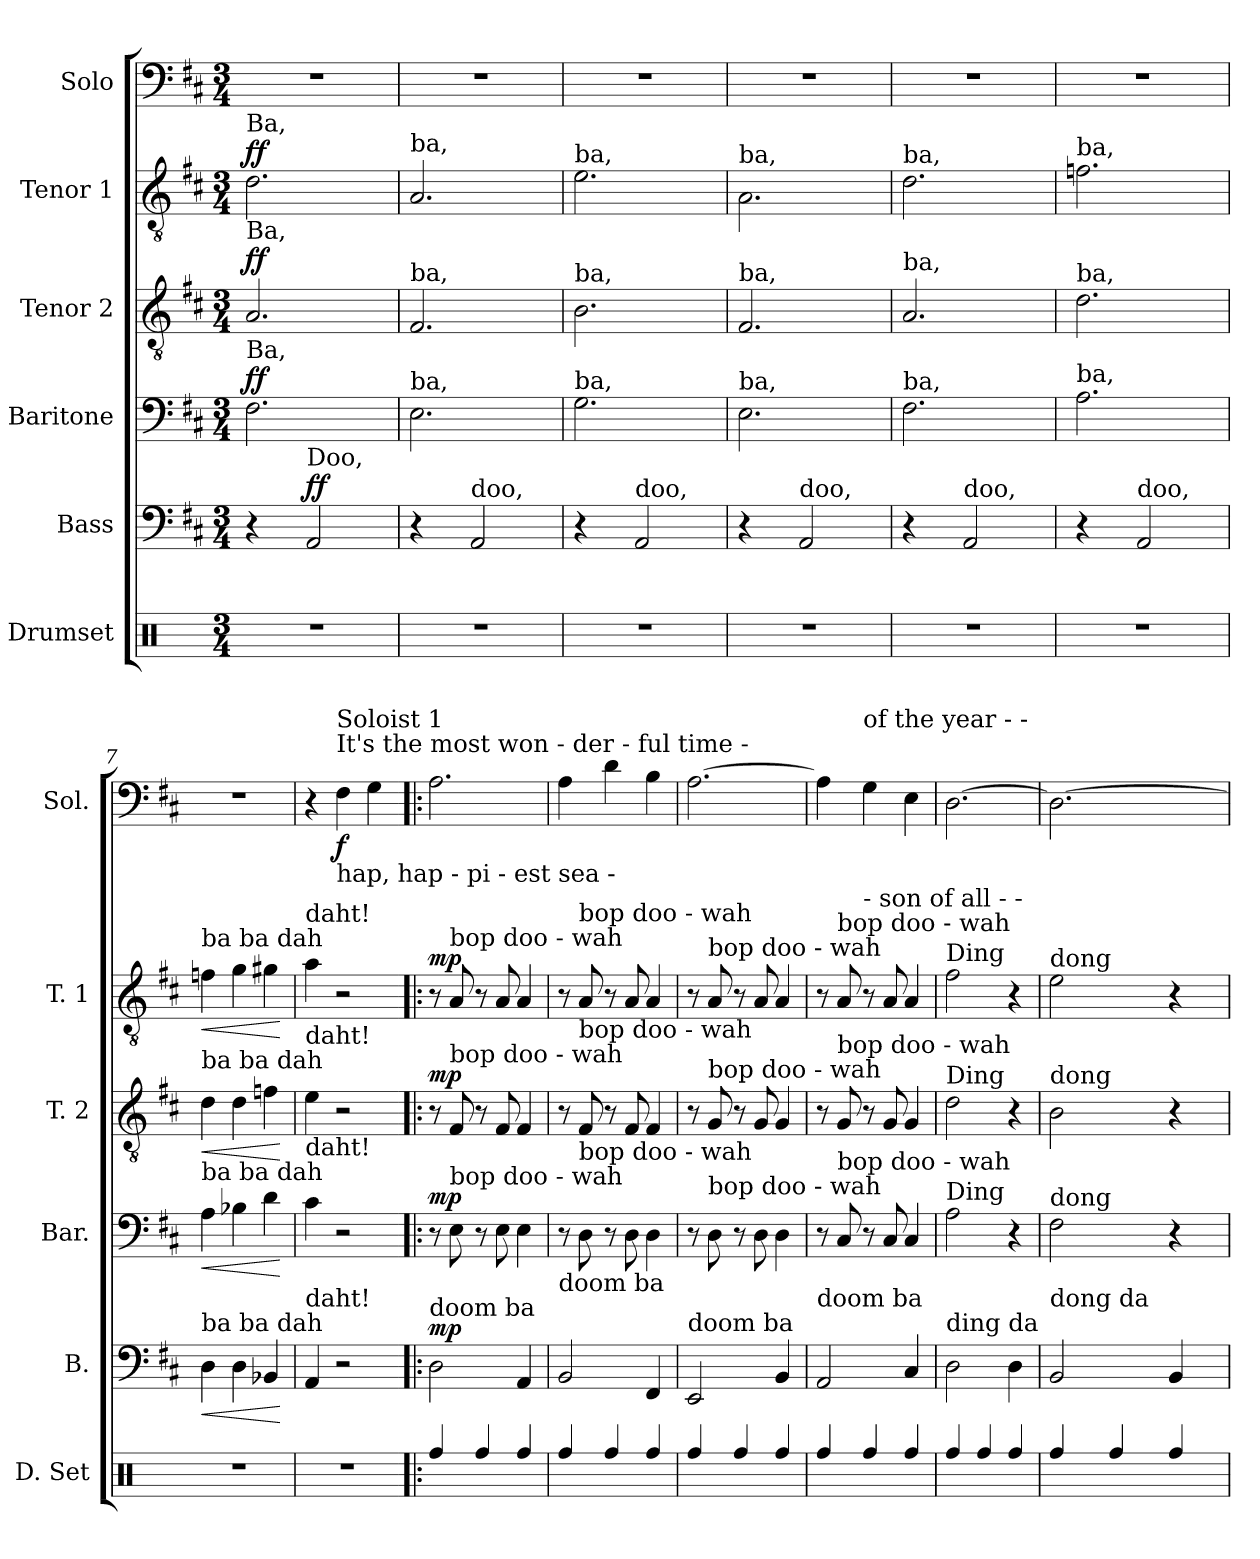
**kern	**kern	**dynam	**kern	**dynam	**kern	**dynam	**kern	**dynam	**kern	**dynam
*part6	*part5	*part5	*part4	*part4	*part3	*part3	*part2	*part2	*part1	*part1
*staff6	*staff5	*staff5	*staff4	*staff4	*staff3	*staff3	*staff2	*staff2	*staff1	*staff1
*I"Drumset	*I"Bass	*	*I"Baritone	*	*I"Tenor 2	*	*I"Tenor 1	*	*I"Solo	*
*I'D. Set	*I'B.	*	*I'Bar.	*	*I'T. 2	*	*I'T. 1	*	*I'Sol.	*
*clefX	*clefF4	*	*clefF4	*	*clefGv2	*	*clefGv2	*	*clefF4	*
*k[]	*k[f#c#]	*	*k[f#c#]	*	*k[f#c#]	*	*k[f#c#]	*	*k[f#c#]	*
*M3/4	*M3/4	*	*M3/4	*	*M3/4	*	*M3/4	*	*M3/4	*
*MM200	*MM200	*	*MM200	*	*MM200	*	*MM200	*	*MM200	*
=1	=1	=1	=1	=1	=1	=1	=1	=1	=1	=1
!	!	!	!	!	!	!	!LO:TX:a:t=Ba,	!	!	!
!	!	!	!	!	!LO:TX:a:t=Ba,	!	!	!	!	!
!	!	!	!LO:TX:a:t=Ba,	!	!	!	!	!	!	!
!	!	!	!	!LO:DY:a	!	!LO:DY:a	!	!LO:DY:a	!	!
2.r	4r	.	2.F#\	ff	2.A/	ff	2.d\	ff	2.r	.
!	!LO:TX:a:t=Doo,	!	!	!	!	!	!	!	!	!
!	!	!LO:DY:a	!	!	!	!	!	!	!	!
.	2AA/	ff	.	.	.	.	.	.	.	.
=2	=2	=2	=2	=2	=2	=2	=2	=2	=2	=2
!	!	!	!	!	!	!	!LO:TX:a:t=ba,	!	!	!
!	!	!	!	!	!LO:TX:a:t=ba,	!	!	!	!	!
!	!	!	!LO:TX:a:t=ba,	!	!	!	!	!	!	!
2.r	4r	.	2.E\	.	2.F#/	.	2.A/	.	2.r	.
!	!LO:TX:a:t=doo,	!	!	!	!	!	!	!	!	!
.	2AA/	.	.	.	.	.	.	.	.	.
=3	=3	=3	=3	=3	=3	=3	=3	=3	=3	=3
!	!	!	!	!	!	!	!LO:TX:a:t=ba,	!	!	!
!	!	!	!	!	!LO:TX:a:t=ba,	!	!	!	!	!
!	!	!	!LO:TX:a:t=ba,	!	!	!	!	!	!	!
2.r	4r	.	2.G\	.	2.B\	.	2.e\	.	2.r	.
!	!LO:TX:a:t=doo,	!	!	!	!	!	!	!	!	!
.	2AA/	.	.	.	.	.	.	.	.	.
=4	=4	=4	=4	=4	=4	=4	=4	=4	=4	=4
!	!	!	!	!	!	!	!LO:TX:a:t=ba,	!	!	!
!	!	!	!	!	!LO:TX:a:t=ba,	!	!	!	!	!
!	!	!	!LO:TX:a:t=ba,	!	!	!	!	!	!	!
2.r	4r	.	2.E\	.	2.F#/	.	2.A\	.	2.r	.
!	!LO:TX:a:t=doo,	!	!	!	!	!	!	!	!	!
.	2AA/	.	.	.	.	.	.	.	.	.
=5	=5	=5	=5	=5	=5	=5	=5	=5	=5	=5
!	!	!	!	!	!	!	!LO:TX:a:t=ba,	!	!	!
!	!	!	!	!	!LO:TX:a:t=ba,	!	!	!	!	!
!	!	!	!LO:TX:a:t=ba,	!	!	!	!	!	!	!
2.r	4r	.	2.F#\	.	2.A/	.	2.d\	.	2.r	.
!	!LO:TX:a:t=doo,	!	!	!	!	!	!	!	!	!
.	2AA/	.	.	.	.	.	.	.	.	.
=6	=6	=6	=6	=6	=6	=6	=6	=6	=6	=6
!	!	!	!	!	!	!	!LO:TX:a:t=ba,	!	!	!
!	!	!	!	!	!LO:TX:a:t=ba,	!	!	!	!	!
!	!	!	!LO:TX:a:t=ba,	!	!	!	!	!	!	!
2.r	4r	.	2.A\	.	2.d\	.	2.fn\	.	2.r	.
!	!LO:TX:a:t=doo,	!	!	!	!	!	!	!	!	!
.	2AA/	.	.	.	.	.	.	.	.	.
=7	=7	=7	=7	=7	=7	=7	=7	=7	=7	=7
!	!	!	!	!	!	!	!LO:TX:a:t=ba      ba      dah	!	!	!
!	!	!	!	!	!LO:TX:a:t=ba      ba      dah	!	!	!	!	!
!	!	!	!LO:TX:a:t=ba      ba      dah	!	!	!	!	!	!	!
!	!LO:TX:a:t=ba      ba      dah	!	!	!	!	!	!	!	!	!
!	!	!LO:HP:b	!	!LO:HP:b	!	!LO:HP:b	!	!LO:HP:b	!	!
2.r	4D\	<	4A\	<	4d\	<	4fn\	<	2.r	.
.	4D\	.	4B-X\	.	4d\	.	4g\	.	.	.
.	4BB-X/	.	4d\	.	4fn\	.	4g#X\	.	.	.
.	.	[	.	[	.	[	.	[	.	.
!!LO:LB:g=z
=8	=8	=8	=8	=8	=8	=8	=8	=8	=8	=8
!	!	!	!	!	!	!	!LO:TX:a:t=daht!	!	!	!
!	!	!	!	!	!LO:TX:a:t=daht!	!	!	!	!	!
!	!	!	!LO:TX:a:t=daht!	!	!	!	!	!	!	!
!	!LO:TX:a:t=daht!	!	!	!	!	!	!	!	!	!
2.r	4AA/	.	4c#\	.	4e\	.	4a\	.	4r	.
!	!	!	!	!	!	!	!	!	!LO:TX:a:t=It's       the        most                                     won   -     der     -      ful         time                           -	!
!	!	!	!	!	!	!	!	!	!LO:TX:b:t=hap,                                     hap   -      pi     -      est           sea                            -	!
!	!	!	!	!	!	!	!	!	!LO:TX:a:t=Soloist 1	!
!	!	!	!	!	!	!	!	!	!	!LO:DY:b
.	2r	.	2r	.	2r	.	2r	.	4F#\	f
.	.	.	.	.	.	.	.	.	4G\	.
=9!|:	=9!|:	=9!|:	=9!|:	=9!|:	=9!|:	=9!|:	=9!|:	=9!|:	=9!|:	=9!|:
!	!LO:TX:a:t=doom                         ba	!	!	!	!	!	!	!	!	!
!	!	!LO:DY:a	!	!LO:DY:a	!	!LO:DY:a	!	!LO:DY:a	!	!
4Rff/	2D\	mp	8r	mp	8r	mp	8r	mp	2.A\	.
!	!	!	!	!	!	!	!LO:TX:a:t=bop          doo - wah	!	!	!
!	!	!	!	!	!LO:TX:a:t=bop          doo - wah	!	!	!	!	!
!	!	!	!LO:TX:a:t=bop          doo - wah	!	!	!	!	!	!	!
.	.	.	8E\	.	8F#/	.	8A/	.	.	.
4Rff/	.	.	8r	.	8r	.	8r	.	.	.
.	.	.	8E\	.	8F#/	.	8A/	.	.	.
4Rff/	4AA/	.	4E\	.	4F#/	.	4A/	.	.	.
=10	=10	=10	=10	=10	=10	=10	=10	=10	=10	=10
!	!LO:TX:a:t=doom                         ba	!	!	!	!	!	!	!	!	!
4Rff/	2BB/	.	8r	.	8r	.	8r	.	4A\	.
!	!	!	!	!	!	!	!LO:TX:a:t=bop          doo - wah	!	!	!
!	!	!	!	!	!LO:TX:a:t=bop          doo - wah	!	!	!	!	!
!	!	!	!LO:TX:a:t=bop          doo - wah	!	!	!	!	!	!	!
.	.	.	8D\	.	8F#/	.	8A/	.	.	.
4Rff/	.	.	8r	.	8r	.	8r	.	4d\	.
.	.	.	8D\	.	8F#/	.	8A/	.	.	.
4Rff/	4FF#/	.	4D\	.	4F#/	.	4A/	.	4B\	.
=11	=11	=11	=11	=11	=11	=11	=11	=11	=11	=11
!	!LO:TX:a:t=doom                      ba	!	!	!	!	!	!	!	!	!
4Rff/	2EE/	.	8r	.	8r	.	8r	.	[2.A\	.
!	!	!	!	!	!	!	!LO:TX:a:t=bop          doo - wah	!	!	!
!	!	!	!	!	!LO:TX:a:t=bop          doo - wah	!	!	!	!	!
!	!	!	!LO:TX:a:t=bop          doo - wah	!	!	!	!	!	!	!
.	.	.	8D\	.	8G/	.	8A/	.	.	.
4Rff/	.	.	8r	.	8r	.	8r	.	.	.
.	.	.	8D\	.	8G/	.	8A/	.	.	.
4Rff/	4BB/	.	4D\	.	4G/	.	4A/	.	.	.
!!LO:PB:g=z
=12	=12	=12	=12	=12	=12	=12	=12	=12	=12	=12
!	!LO:TX:a:t=doom                           ba	!	!	!	!	!	!	!	!	!
4Rff/	2AA/	.	8r	.	8r	.	8r	.	4A\]	.
!	!	!	!	!	!	!	!LO:TX:a:t=bop          doo -   wah	!	!	!
!	!	!	!	!	!LO:TX:a:t=bop          doo -   wah	!	!	!	!	!
!	!	!	!LO:TX:a:t=bop          doo -   wah	!	!	!	!	!	!	!
.	.	.	8C#/	.	8G/	.	8A/	.	.	.
!	!	!	!	!	!	!	!	!	!LO:TX:a:t=of             the           year                                   -                                      -	!
!	!	!	!	!	!	!	!	!	!LO:TX:b:t=-               son            of            all                                    -                                      -	!
4Rff/	.	.	8r	.	8r	.	8r	.	4G\	.
.	.	.	8C#/	.	8G/	.	8A/	.	.	.
4Rff/	4C#/	.	4C#/	.	4G/	.	4A/	.	4E\	.
=13	=13	=13	=13	=13	=13	=13	=13	=13	=13	=13
!	!	!	!	!	!	!	!LO:TX:a:t=Ding	!	!	!
!	!	!	!	!	!LO:TX:a:t=Ding	!	!	!	!	!
!	!	!	!LO:TX:a:t=Ding	!	!	!	!	!	!	!
!	!LO:TX:a:t=ding                    da	!	!	!	!	!	!	!	!	!
4Rff/	2D\	.	2A\	.	2d\	.	2f#\	.	[2.D\	.
4Rff/	.	.	.	.	.	.	.	.	.	.
4Rff/	4D\	.	4r	.	4r	.	4r	.	.	.
=14	=14	=14	=14	=14	=14	=14	=14	=14	=14	=14
!	!	!	!	!	!	!	!LO:TX:a:t=dong	!	!	!
!	!	!	!	!	!LO:TX:a:t=dong	!	!	!	!	!
!	!	!	!LO:TX:a:t=dong	!	!	!	!	!	!	!
!	!LO:TX:a:t=dong                     da	!	!	!	!	!	!	!	!	!
4Rff/	2BB/	.	2F#\	.	2B\	.	2e\	.	2.D\_	.
4Rff/	.	.	.	.	.	.	.	.	.	.
4Rff/	4BB/	.	4r	.	4r	.	4r	.	.	.
=	=	=	=	=	=	=	=	=	=	=
*-	*-	*-	*-	*-	*-	*-	*-	*-	*-	*-
